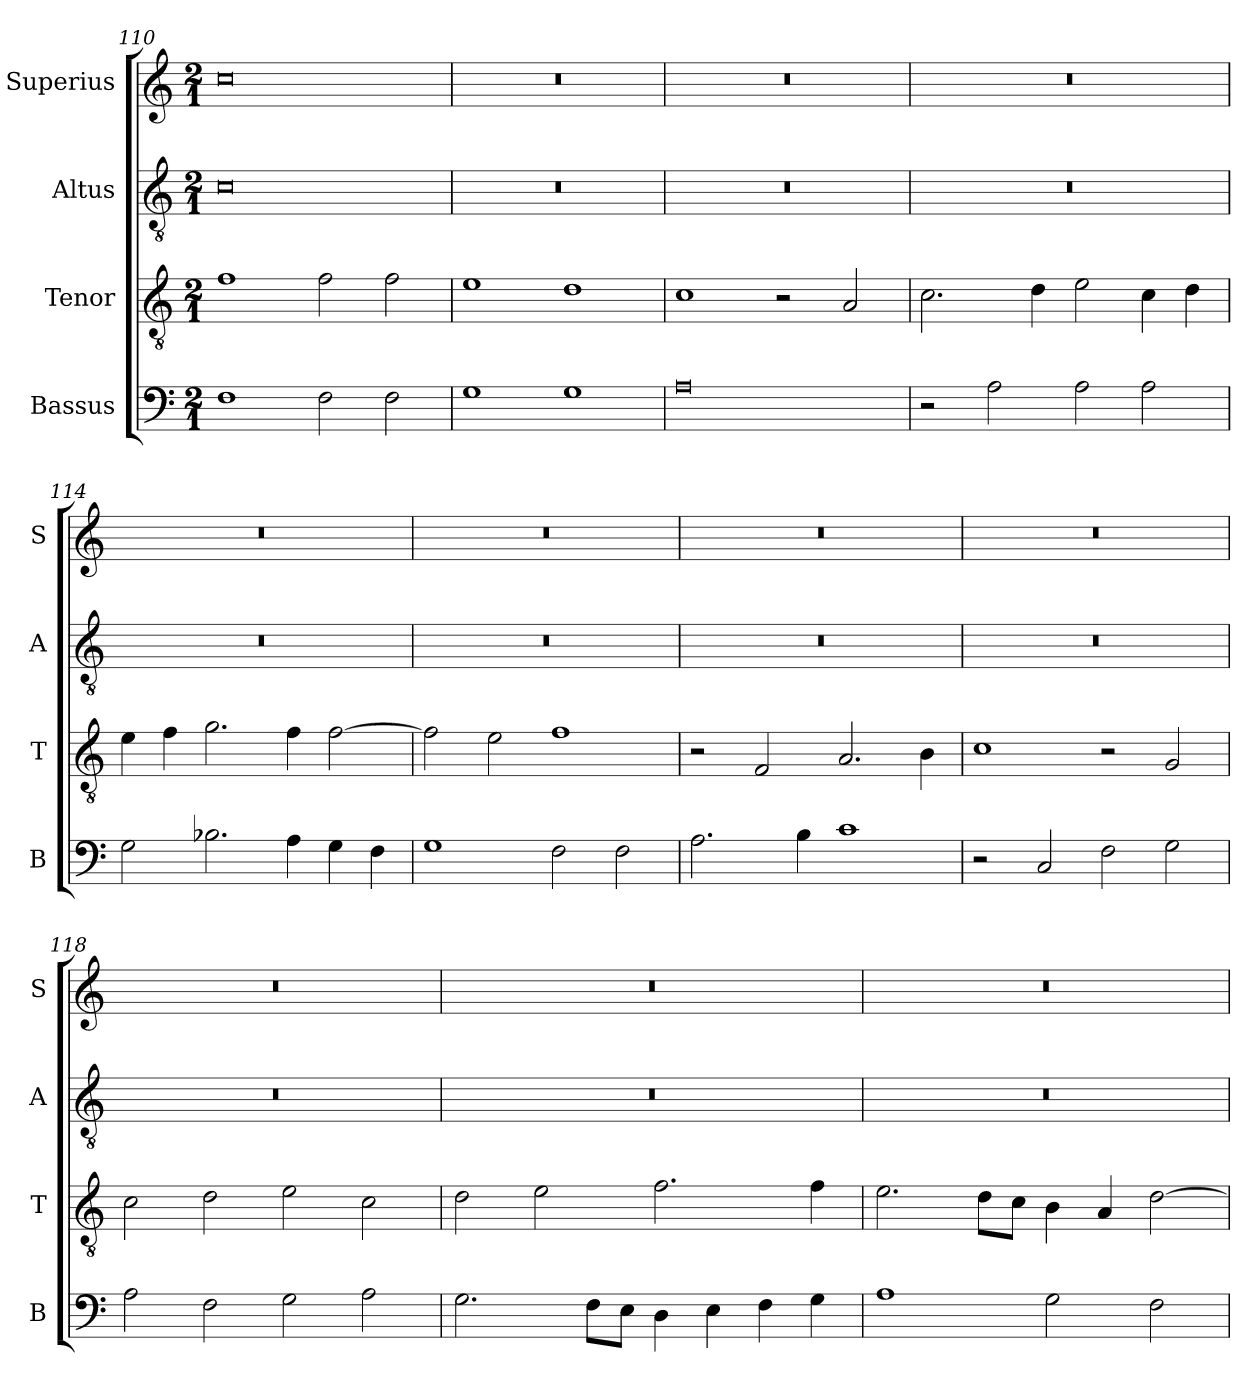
**kern	**kern	**kern	**kern
*part4	*part3	*part2	*part1
*staff4	*staff3	*staff2	*staff1
*I"Bassus	*I"Tenor	*I"Altus	*I"Superius
*I'B	*I'T	*I'A	*I'S
*clefF4	*clefGv2	*clefGv2	*clefG2
*k[]	*k[]	*k[]	*k[]
*C:	*C:	*C:	*C:
*M2/1	*M2/1	*M2/1	*M2/1
=110	=110	=110	=110
1F	1f	0c	0cc
2F	2f	.	.
2F	2f	.	.
=111	=111	=111	=111
1G	1e	0r	0r
1G	1d	.	.
=112	=112	=112	=112
0A	1c	0r	0r
.	2r	.	.
.	2A	.	.
=113	=113	=113	=113
2r	2.c	0r	0r
2A	.	.	.
.	4d	.	.
2A	2e	.	.
2A	4c	.	.
.	4d	.	.
=114	=114	=114	=114
2G	4e	0r	0r
.	4f	.	.
2.B-X	2.g	.	.
4A	4f	.	.
4G	[2f	.	.
4F	.	.	.
=115	=115	=115	=115
1G	2f]	0r	0r
.	2e	.	.
2F	1f	.	.
2F	.	.	.
=116	=116	=116	=116
2.A	2r	0r	0r
.	2F	.	.
4B	.	.	.
1c	2.A	.	.
.	4B	.	.
=117	=117	=117	=117
2r	1c	0r	0r
2C	.	.	.
2F	2r	.	.
2G	2G	.	.
=118	=118	=118	=118
2A	2c	0r	0r
2F	2d	.	.
2G	2e	.	.
2A	2c	.	.
=119	=119	=119	=119
2.G	2d	0r	0r
.	2e	.	.
8FL	.	.	.
8EJ	.	.	.
4D	2.f	.	.
4E	.	.	.
4F	.	.	.
4G	4f	.	.
=120	=120	=120	=120
1A	2.e	0r	0r
.	8dL	.	.
.	8cJ	.	.
2G	4B	.	.
.	4A	.	.
2F	[2d	.	.
=	=	=	=
*-	*-	*-	*-
